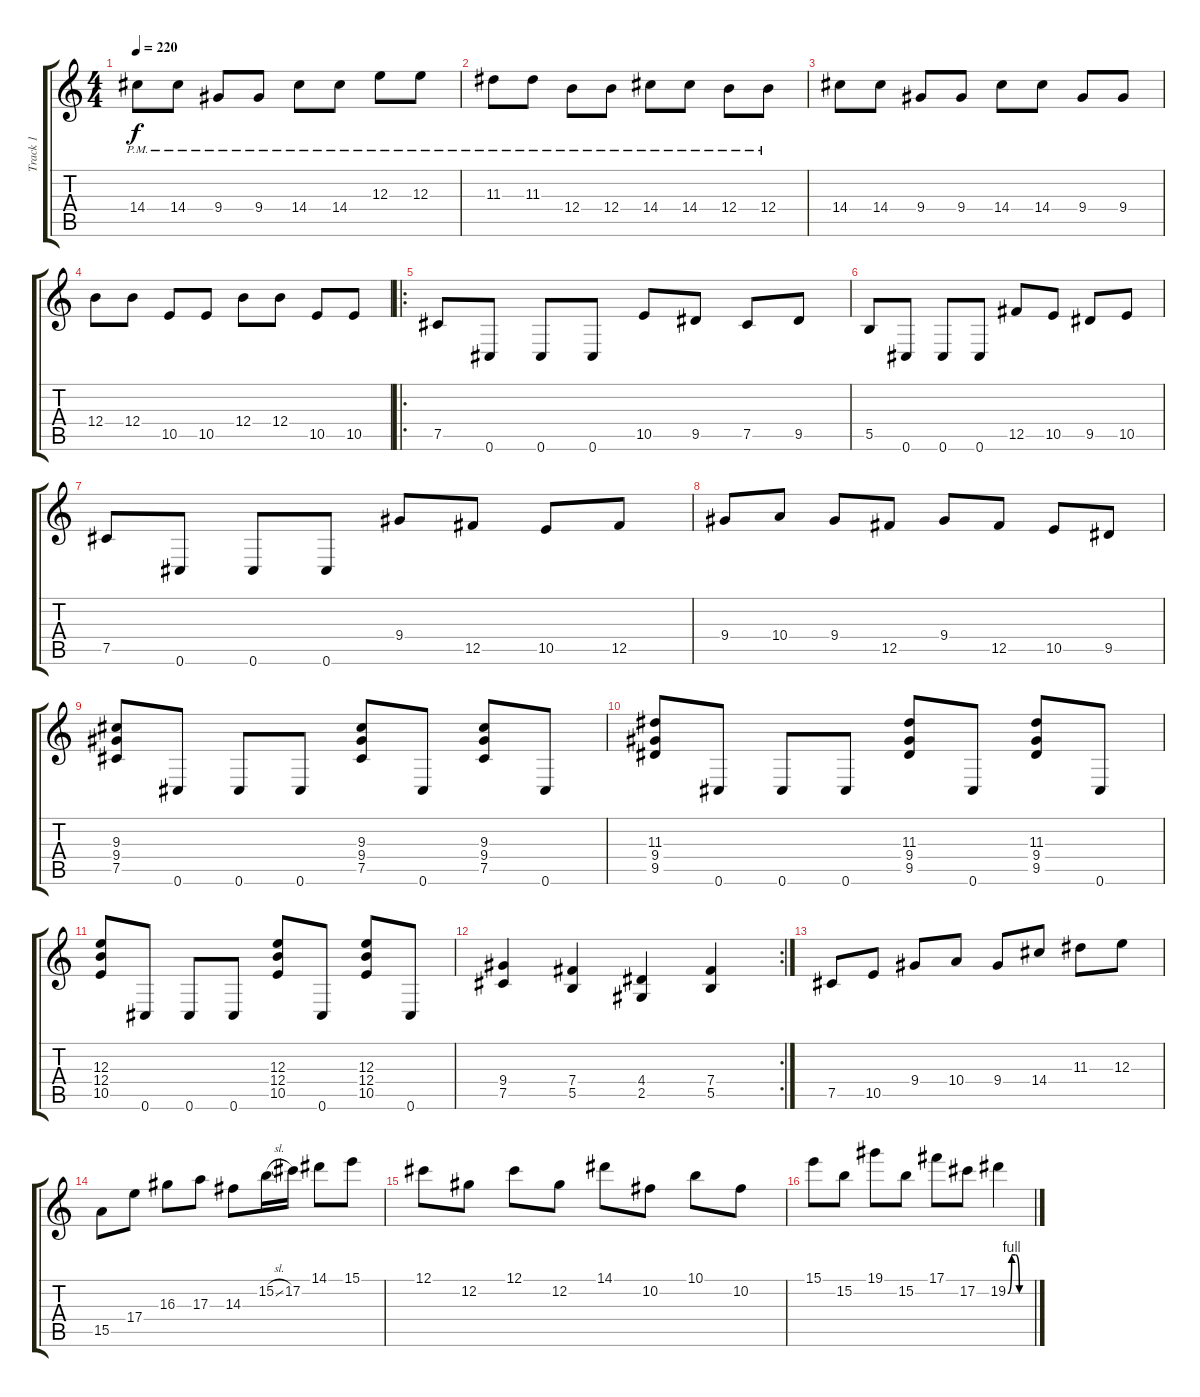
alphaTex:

\track ("Track 1" "Track 1") {instrument distortionguitar}
\staff {score tabs}
\tuning (Db4 Ab3 E3 B2 Gb2 Db2) {hide}
\ts (4 4)
\tempo 220
\clef g2
\ks c
14.4{pm}.8{dy f} 14.4{pm}.8 9.4{pm}.8 9.4{pm}.8 14.4{pm}.8 14.4{pm}.8 12.3{pm}.8 12.3{pm}.8 |
11.3{pm}.8 11.3{pm}.8 12.4{pm}.8 12.4{pm}.8 14.4{pm}.8 14.4{pm}.8 12.4{pm}.8 12.4{pm}.8 |
14.4.8 14.4.8 9.4.8 9.4.8 14.4.8 14.4.8 9.4.8 9.4.8 |
12.4.8 12.4.8 10.5.8 10.5.8 12.4.8 12.4.8 10.5.8 10.5.8 |
\ro
7.5.8 0.6.8 0.6.8 0.6.8 10.5.8 9.5.8 7.5.8 9.5.8 |
5.5.8 0.6.8 0.6.8 0.6.8 12.5.8 10.5.8 9.5.8 10.5.8 |
7.5.8 0.6.8 0.6.8 0.6.8 9.4.8 12.5.8 10.5.8 12.5.8 |
9.4.8 10.4.8 9.4.8 12.5.8 9.4.8 12.5.8 10.5.8 9.5.8 |
(9.3 9.4 7.5).8 0.6.8 0.6.8 0.6.8 (9.3 9.4 7.5).8 0.6.8 (9.3 9.4 7.5).8 0.6.8 |
(11.3 9.4 9.5).8 0.6.8 0.6.8 0.6.8 (11.3 9.4 9.5).8 0.6.8 (11.3 9.4 9.5).8 0.6.8 |
(12.3 12.4 10.5).8 0.6.8 0.6.8 0.6.8 (12.3 12.4 10.5).8 0.6.8 (12.3 12.4 10.5).8 0.6.8 |
\rc 2
(9.4 7.5).4 (7.4 5.5).4 (4.4 2.5).4 (7.4 5.5).4 |
7.5.8 10.5.8 9.4.8 10.4.8 9.4.8 14.4.8 11.3.8 12.3.8 |
15.5.8 17.4.8 16.3.8 17.3.8 14.3.8 15.2{sl}.16 17.2.16 14.1.8 15.1.8 |
12.1.8 12.2.8 12.1.8 12.2.8 14.1.8 10.2.8 10.1.8 10.2.8 |
15.1.8 15.2.8 19.1.8 15.2.8 17.1.8 17.2.8 19.2{be (custom 0 0 10 4 20 4 30 0 60 0)}.4
